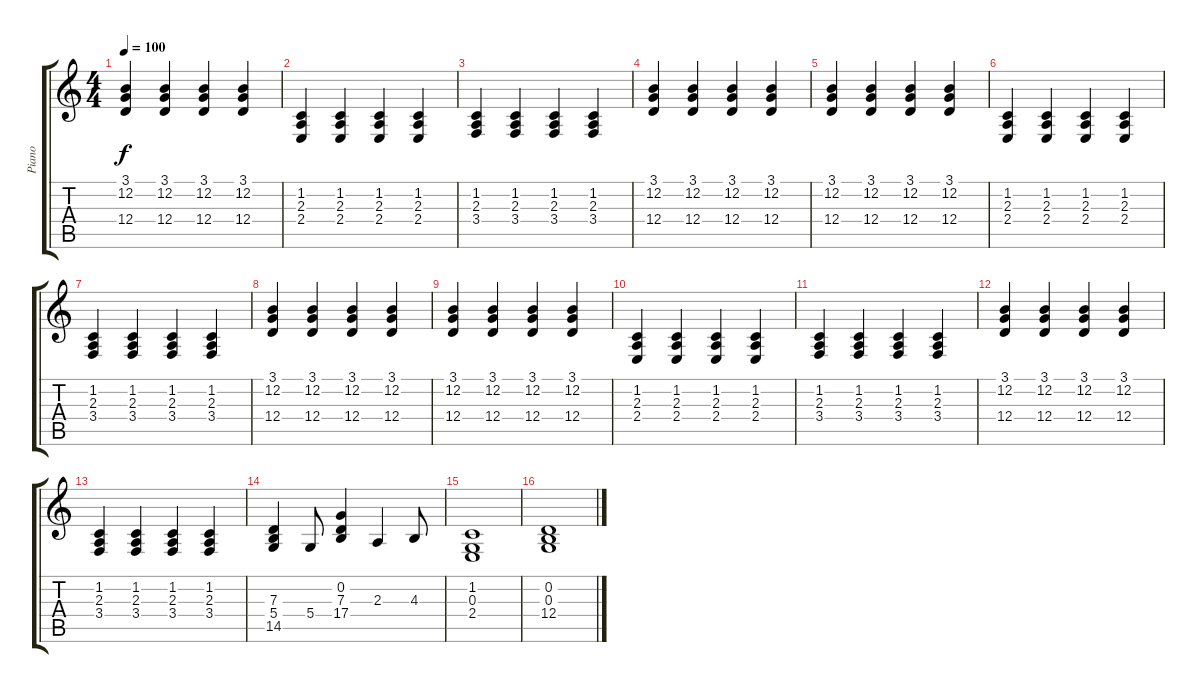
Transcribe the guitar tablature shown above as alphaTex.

\track ("Piano" "Piano") {instrument acousticgrandpiano}
\staff {score tabs}
\tuning (E4 B3 G3 D3 A2 E2) {hide}
\ts (4 4)
\tempo 100
\clef g2
\ks c
(3.1 12.2 12.4).4{dy f} (3.1 12.2 12.4).4 (3.1 12.2 12.4).4 (3.1 12.2 12.4).4 |
(1.2 2.3 2.4).4 (1.2 2.3 2.4).4 (1.2 2.3 2.4).4 (1.2 2.3 2.4).4 |
(1.2 2.3 3.4).4 (1.2 2.3 3.4).4 (1.2 2.3 3.4).4 (1.2 2.3 3.4).4 |
(3.1 12.2 12.4).4 (3.1 12.2 12.4).4 (3.1 12.2 12.4).4 (3.1 12.2 12.4).4 |
(3.1 12.2 12.4).4 (3.1 12.2 12.4).4 (3.1 12.2 12.4).4 (3.1 12.2 12.4).4 |
(1.2 2.3 2.4).4 (1.2 2.3 2.4).4 (1.2 2.3 2.4).4 (1.2 2.3 2.4).4 |
(1.2 2.3 3.4).4 (1.2 2.3 3.4).4 (1.2 2.3 3.4).4 (1.2 2.3 3.4).4 |
(3.1 12.2 12.4).4 (3.1 12.2 12.4).4 (3.1 12.2 12.4).4 (3.1 12.2 12.4).4 |
(3.1 12.2 12.4).4 (3.1 12.2 12.4).4 (3.1 12.2 12.4).4 (3.1 12.2 12.4).4 |
(1.2 2.3 2.4).4 (1.2 2.3 2.4).4 (1.2 2.3 2.4).4 (1.2 2.3 2.4).4 |
(1.2 2.3 3.4).4 (1.2 2.3 3.4).4 (1.2 2.3 3.4).4 (1.2 2.3 3.4).4 |
(3.1 12.2 12.4).4 (3.1 12.2 12.4).4 (3.1 12.2 12.4).4 (3.1 12.2 12.4).4 |
(1.2 2.3 3.4).4 (1.2 2.3 3.4).4 (1.2 2.3 3.4).4 (1.2 2.3 3.4).4 |
(7.3 5.4 14.5).4 5.4.8 (0.2 7.3 17.4).4 2.3.4 4.3.8 |
(1.2 0.3 2.4).1 |
(0.2 0.3 12.4).1
